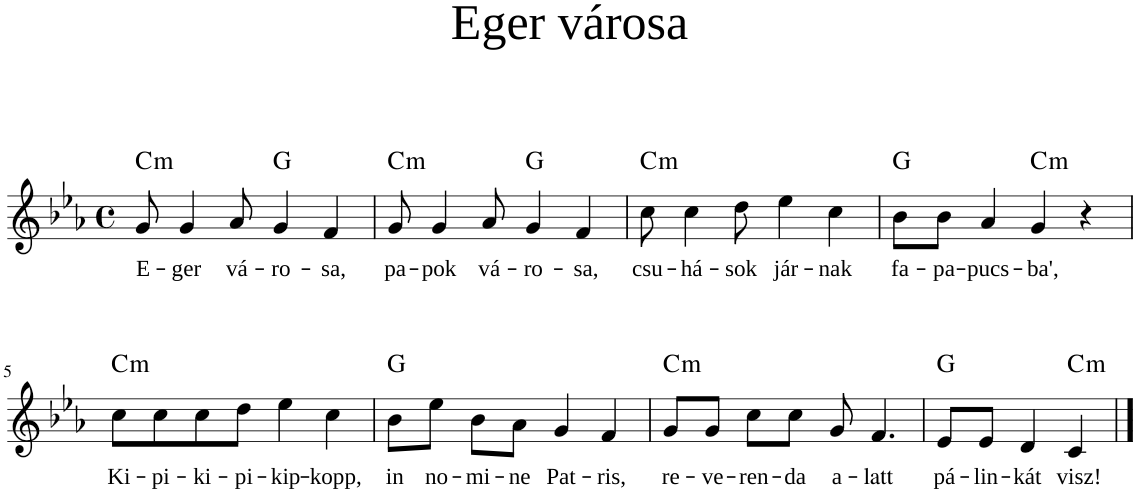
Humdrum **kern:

**kern	**text	**harte
*part1	*part1	*part1
*staff1	*staff1	*
*I"Piano	*	*
*I'Pno	*	*
*clefG2	*	*
*k[b-e-a-]	*	*
*M4/4	*	*
*met(c)	*	*
=1	=1	=1
!	!LO:LY:b	!LO:H:kt=m
8g/	E-	C:min
!	!LO:LY:b	!
4g/	-ger	.
!	!LO:LY:b	!
8a-/	vá-	.
!	!LO:LY:b	!
4g/	-ro-	G:maj
!	!LO:LY:b	!
4f/	-sa,	.
=2	=2	=2
!	!LO:LY:b	!LO:H:kt=m
8g/	pa-	C:min
!	!LO:LY:b	!
4g/	-pok	.
!	!LO:LY:b	!
8a-/	vá-	.
!	!LO:LY:b	!
4g/	-ro-	G:maj
!	!LO:LY:b	!
4f/	-sa,	.
=3	=3	=3
!	!LO:LY:b	!LO:H:kt=m
8cc\	csu-	C:min
!	!LO:LY:b	!
4cc\	-há-	.
!	!LO:LY:b	!
8dd\	-sok	.
!	!LO:LY:b	!
4ee-\	jár-	.
!	!LO:LY:b	!
4cc\	-nak	.
=4	=4	=4
!	!LO:LY:b	!
8b-\L	fa-	G:maj
!	!LO:LY:b	!
8b-\J	-pa-	.
!	!LO:LY:b	!
4a-/	-pucs-	.
!	!LO:LY:b	!LO:H:kt=m
4g/	-ba',	C:min
4r	.	.
!!LO:LB:g=z
=5	=5	=5
!	!LO:LY:b	!LO:H:kt=m
8cc\L	Ki-	C:min
!	!LO:LY:b	!
8cc\	-pi-	.
!	!LO:LY:b	!
8cc\	-ki-	.
!	!LO:LY:b	!
8dd\J	-pi-	.
!	!LO:LY:b	!
4ee-\	-kip-	.
!	!LO:LY:b	!
4cc\	-kopp,	.
=6	=6	=6
!	!LO:LY:b	!
8b-\L	in	G:maj
!	!LO:LY:b	!
8ee-\J	no-	.
!	!LO:LY:b	!
8b-\L	-mi-	.
!	!LO:LY:b	!
8a-\J	-ne	.
!	!LO:LY:b	!
4g/	Pat-	.
!	!LO:LY:b	!
4f/	-ris,	.
=7	=7	=7
!	!LO:LY:b	!LO:H:kt=m
8g/L	re-	C:min
!	!LO:LY:b	!
8g/J	-ve-	.
!	!LO:LY:b	!
8cc\L	-ren-	.
!	!LO:LY:b	!
8cc\J	-da	.
!	!LO:LY:b	!
8g/	a-	.
!	!LO:LY:b	!
4.f/	-latt	.
=8	=8	=8
!	!LO:LY:b	!
8e-/L	pá-	G:maj
!	!LO:LY:b	!
8e-/J	-lin-	.
!	!LO:LY:b	!
4d/	-kát	.
!	!LO:LY:b	!LO:H:kt=m
4c/	visz!	C:min
==	==	==
*-	*-	*-
